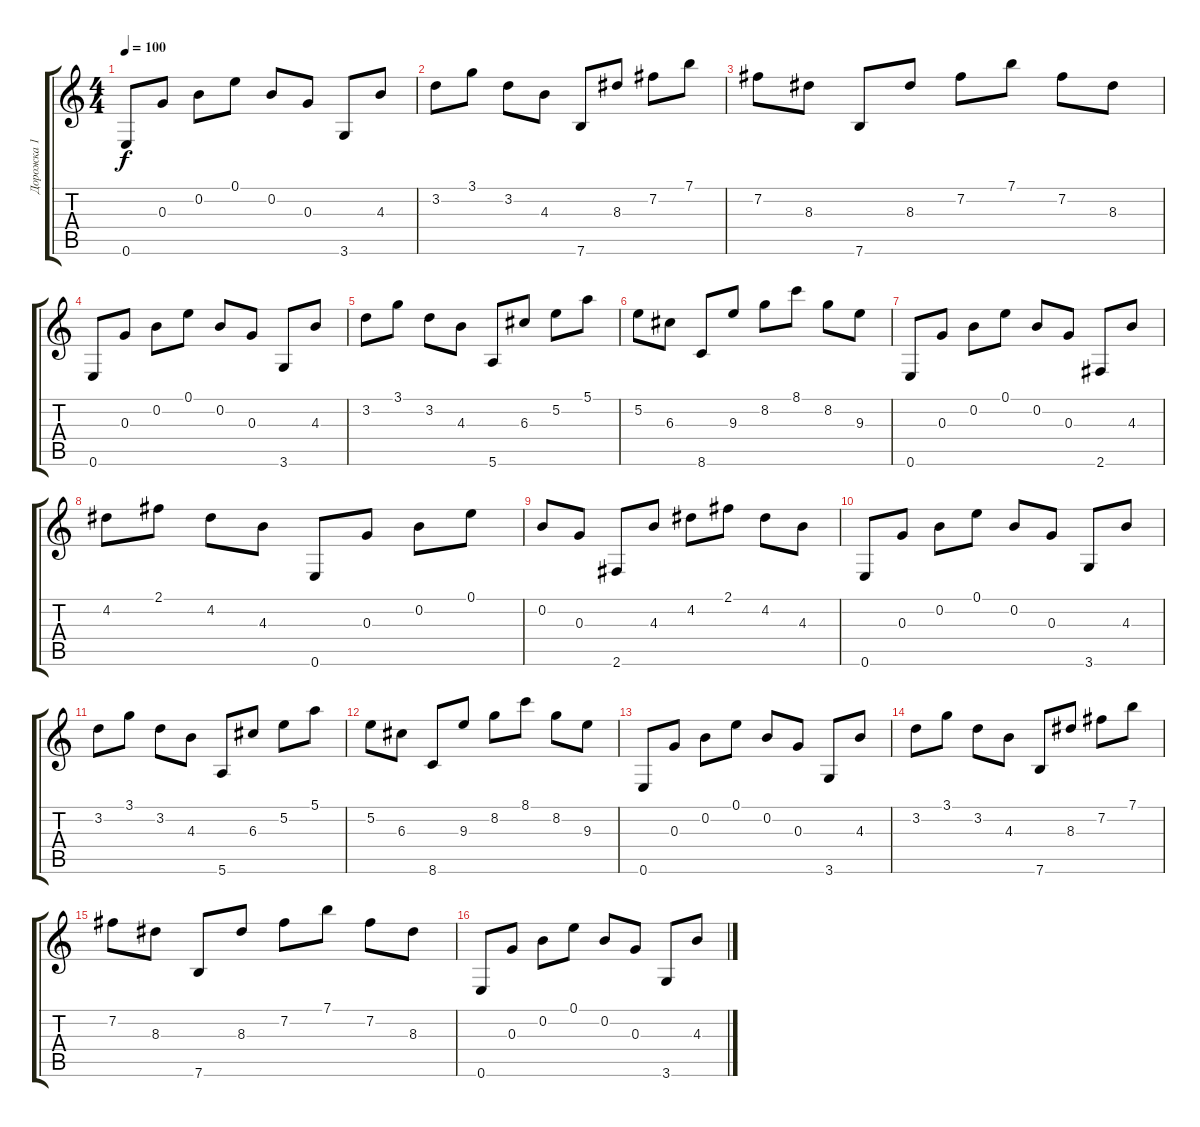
\track ("Дорожка 1" "Дорожка 1") {instrument electricguitarclean}
\staff {score tabs}
\tuning (E4 B3 G3 D3 A2 E2) {hide}
\ts (4 4)
\tempo 100
\clef g2
\ks c
0.6.8{dy f} 0.3.8 0.2.8 0.1.8 0.2.8 0.3.8 3.6.8 4.3.8 |
3.2.8 3.1.8 3.2.8 4.3.8 7.6.8 8.3.8 7.2.8 7.1.8 |
7.2.8 8.3.8 7.6.8 8.3.8 7.2.8 7.1.8 7.2.8 8.3.8 |
0.6.8 0.3.8 0.2.8 0.1.8 0.2.8 0.3.8 3.6.8 4.3.8 |
3.2.8 3.1.8 3.2.8 4.3.8 5.6.8 6.3.8 5.2.8 5.1.8 |
5.2.8 6.3.8 8.6.8 9.3.8 8.2.8 8.1.8 8.2.8 9.3.8 |
0.6.8 0.3.8 0.2.8 0.1.8 0.2.8 0.3.8 2.6.8 4.3.8 |
4.2.8 2.1.8 4.2.8 4.3.8 0.6.8 0.3.8 0.2.8 0.1.8 |
0.2.8 0.3.8 2.6.8 4.3.8 4.2.8 2.1.8 4.2.8 4.3.8 |
0.6.8 0.3.8 0.2.8 0.1.8 0.2.8 0.3.8 3.6.8 4.3.8 |
3.2.8 3.1.8 3.2.8 4.3.8 5.6.8 6.3.8 5.2.8 5.1.8 |
5.2.8 6.3.8 8.6.8 9.3.8 8.2.8 8.1.8 8.2.8 9.3.8 |
0.6.8 0.3.8 0.2.8 0.1.8 0.2.8 0.3.8 3.6.8 4.3.8 |
3.2.8 3.1.8 3.2.8 4.3.8 7.6.8 8.3.8 7.2.8 7.1.8 |
7.2.8 8.3.8 7.6.8 8.3.8 7.2.8 7.1.8 7.2.8 8.3.8 |
0.6.8 0.3.8 0.2.8 0.1.8 0.2.8 0.3.8 3.6.8 4.3.8
